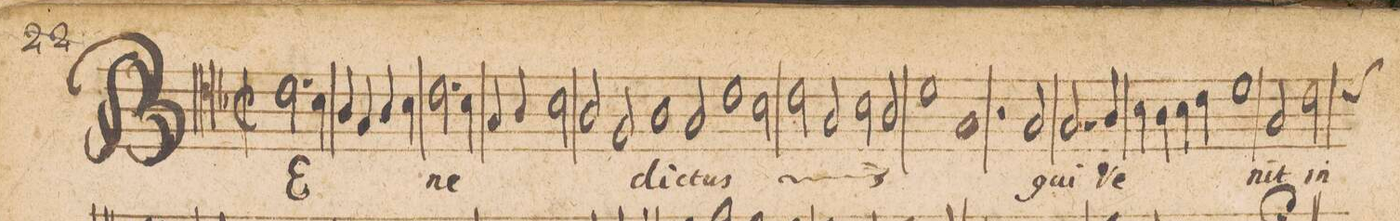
**kern	**text
*I"[ALTVS.]	*
*clefC4	*
*k[b-]	*
*met(c|)	*
*M2/1	*
*all\right	*
*2\right	*
2.c\	BE-
4B-\	.
4A/	.
4G/	.
4A/	.
4B-\	.
=2-	=2-
2.c\	-ne-
4B-\	.
4G/	.
4A/	.
2B-\	.
=3-	=3-
2A/	.
2F/	.
1A	-di-
=4-	=4-
2G/	-ctus
1c	Be-
2B-\	-ne-
=5-	=5-
2c\	.
2G/	.
2B-\	.
2A/	.
=6-	=6-
1d	-di-
1G	-ctus
=7-	=7-
2r	.
2G/	qui
2.G/	Ve-
4A/	.
=8-	=8-
4B-\	.
4A\	.
4B-\	.
4c\	.
1d	.
=9-	=9-
2G/	-nit
*custos:c	*
2c\	in
*-	*-
